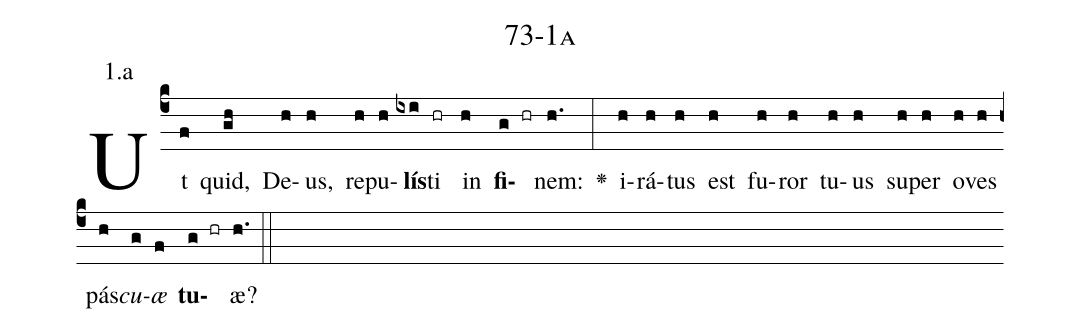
name: 73-1a;
annotation: 1.a;
%%
(c4)Ut(f) quid,(gh) De(h)us,(h) re(h)pu(h)<b>lís</b>(ixi)ti(hr) in(h) <b>fi</b>(g hr)nem:(h.) <v>\greheightstar</v>(:) i(h)rá(h)tus(h) est(h) fu(h)ror(h) tu(h)us(h) su(h)per(h) o(h)ves(h) pás(h)<i>cu</i>(g)<i>æ</i>(f) <b>tu</b>(g hr)æ?(h.) (::)


%E(h) u(h) o(g) u(f) a(g) e.(h.) (::)
